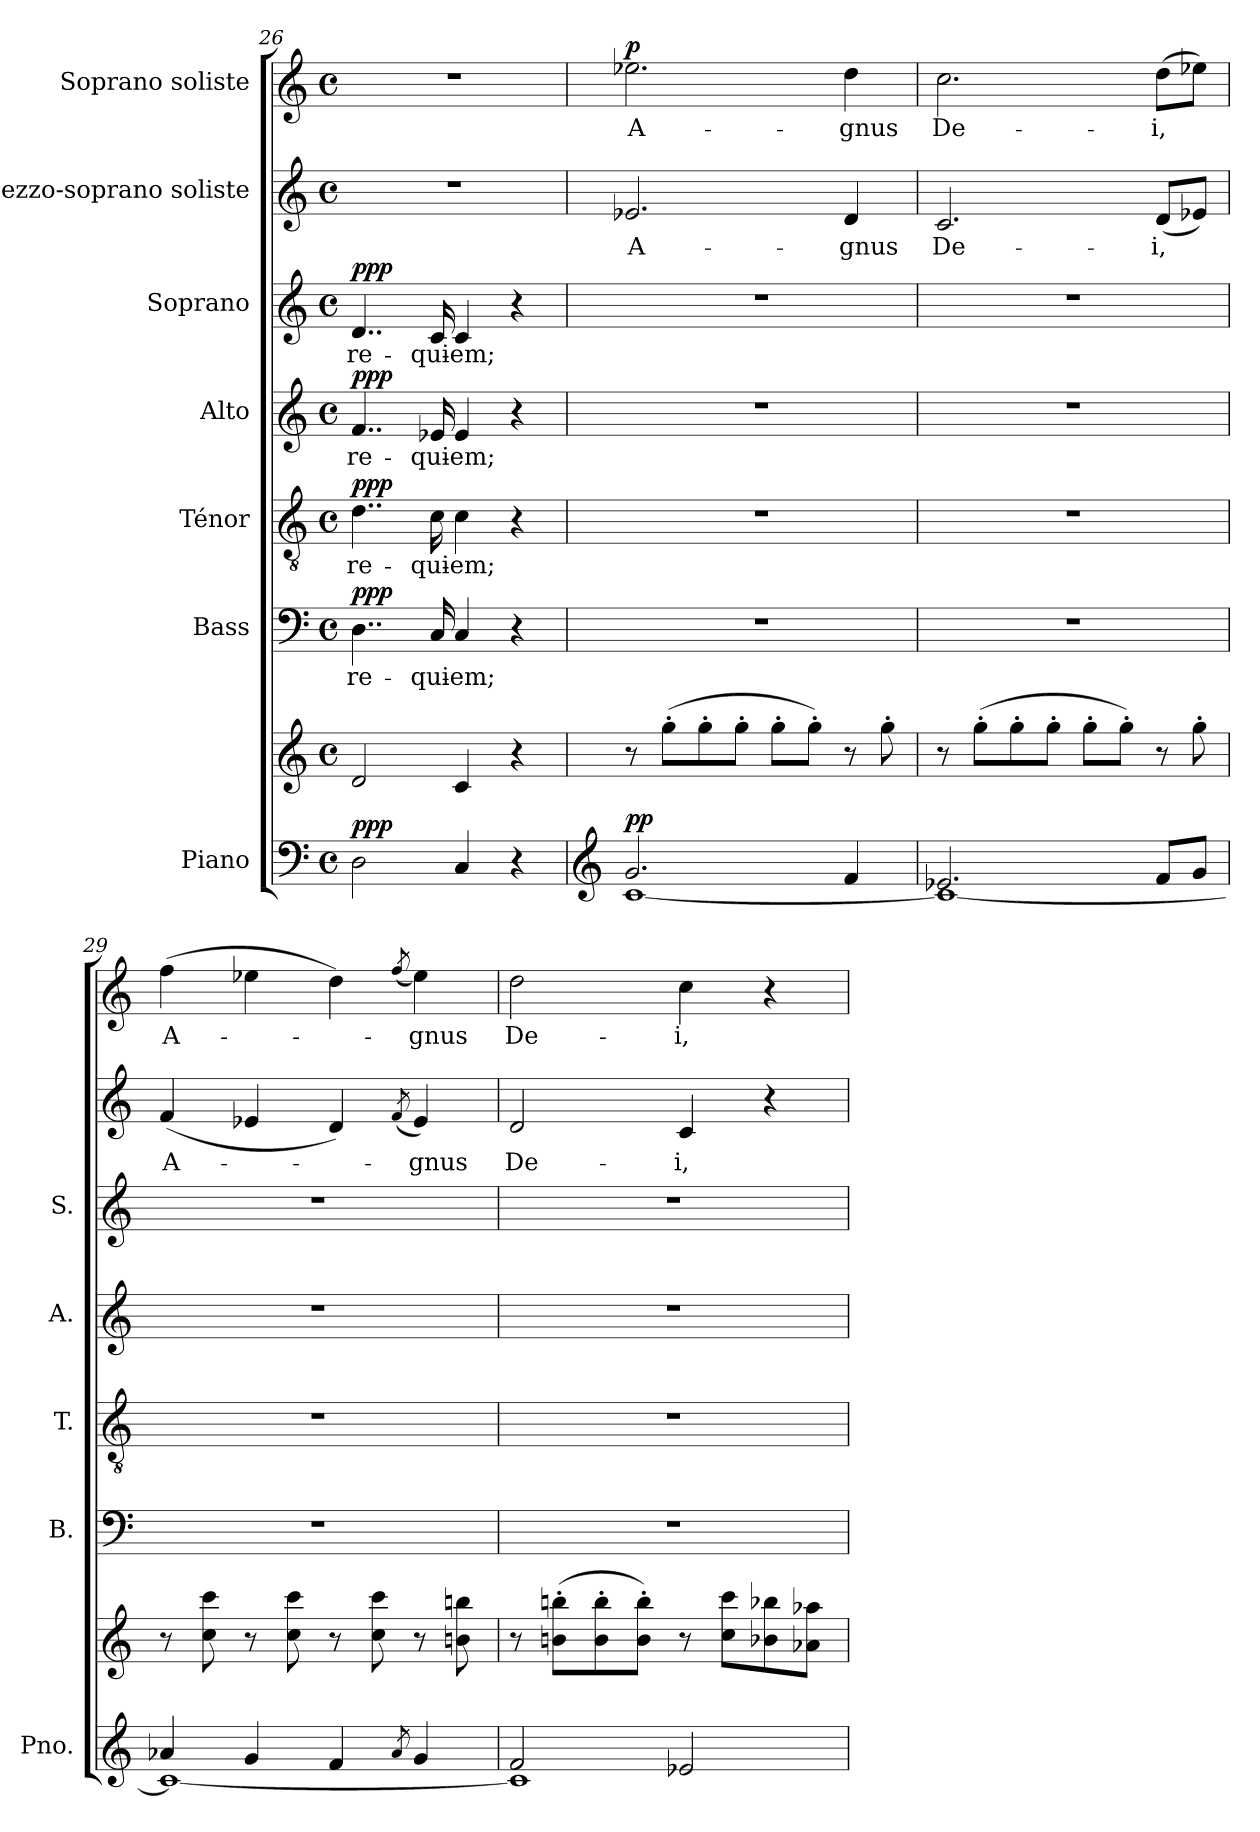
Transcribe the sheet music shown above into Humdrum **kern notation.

**kern	**kern	**dynam	**kern	**text	**dynam	**kern	**text	**dynam	**kern	**text	**dynam	**kern	**text	**dynam	**kern	**text	**kern	**text	**dynam
*part7	*part7	*part7	*part6	*part6	*part6	*part5	*part5	*part5	*part4	*part4	*part4	*part3	*part3	*part3	*part2	*part2	*part1	*part1	*part1
*staff8	*staff7	*staff7/8	*staff6	*staff6	*staff6	*staff5	*staff5	*staff5	*staff4	*staff4	*staff4	*staff3	*staff3	*staff3	*staff2	*staff2	*staff1	*staff1	*staff1
*I"Piano	*	*	*I"Bass	*	*	*I"Ténor	*	*	*I"Alto	*	*	*I"Soprano	*	*	*I"Mezzo-soprano soliste	*	*I"Soprano soliste	*	*
*I'Pno.	*	*	*I'B.	*	*	*I'T.	*	*	*I'A.	*	*	*I'S.	*	*	*	*	*	*	*
*clefF4	*clefG2	*	*clefF4	*	*	*clefGv2	*	*	*clefG2	*	*	*clefG2	*	*	*clefG2	*	*clefG2	*	*
*	*	*	*	*	*	*	*	*	*ITrd2c3	*	*	*	*	*	*	*	*	*	*
*k[]	*k[]	*	*k[]	*	*	*k[]	*	*	*k[f#c#g#]	*	*	*k[]	*	*	*k[]	*	*k[]	*	*
*M4/4	*M4/4	*	*M4/4	*	*	*M4/4	*	*	*M4/4	*	*	*M4/4	*	*	*M4/4	*	*M4/4	*	*
*met(c)	*met(c)	*	*met(c)	*	*	*met(c)	*	*	*met(c)	*	*	*met(c)	*	*	*met(c)	*	*met(c)	*	*
=26	=26	=26	=26	=26	=26	=26	=26	=26	=26	=26	=26	=26	=26	=26	=26	=26	=26	=26	=26
!	!	!LO:DY:a=2	!	!	!LO:DY:a	!	!	!LO:DY:a	!	!	!LO:DY:a	!	!	!LO:DY:a	!	!	!	!	!
2D\	2d/	ppp	4..D\	re-	ppp	4..d\	re-	ppp	4..di/	re-	ppp	4..d/	re-	ppp	1r	.	1r	.	.
.	.	.	16C/	-qui-	.	16c\	-qui-	.	16cni/	-qui-	.	16c/	-qui-	.	.	.	.	.	.
4C/	4c/	.	4C/	-em;	.	4c\	-em;	.	4ci/	-em;	.	4c/	-em;	.	.	.	.	.	.
4r	4r	.	4r	.	.	4r	.	.	4r	.	.	4r	.	.	.	.	.	.	.
!!LO:PB:g=z
=27	=27	=27	=27	=27	=27	=27	=27	=27	=27	=27	=27	=27	=27	=27	=27	=27	=27	=27	=27
*clefG2	*	*	*	*	*	*	*	*	*	*	*	*	*	*	*	*	*	*	*
*^	*	*	*	*	*	*	*	*	*	*	*	*	*	*	*	*	*	*	*
!	!	!	!LO:DY:a=2	!	!	!	!	!	!	!	!	!	!	!	!	!	!	!	!	!LO:DY:a
2.g/	[1c	8r	pp	1r	.	.	1r	.	.	1r	.	.	1r	.	.	2.e-X/	A-	2.ee-X\	A-	p
.	.	(8gg'\L	.	.	.	.	.	.	.	.	.	.	.	.	.	.	.	.	.	.
.	.	8gg'\	.	.	.	.	.	.	.	.	.	.	.	.	.	.	.	.	.	.
.	.	8gg'\J	.	.	.	.	.	.	.	.	.	.	.	.	.	.	.	.	.	.
.	.	8gg'\L	.	.	.	.	.	.	.	.	.	.	.	.	.	.	.	.	.	.
.	.	8gg'\J)	.	.	.	.	.	.	.	.	.	.	.	.	.	.	.	.	.	.
4f/	.	8r	.	.	.	.	.	.	.	.	.	.	.	.	.	4d/	-gnus	4dd\	-gnus	.
.	.	8gg'\	.	.	.	.	.	.	.	.	.	.	.	.	.	.	.	.	.	.
=28	=28	=28	=28	=28	=28	=28	=28	=28	=28	=28	=28	=28	=28	=28	=28	=28	=28	=28	=28	=28
2.e-X/	1c_	8r	.	1r	.	.	1r	.	.	1r	.	.	1r	.	.	2.c/	De-	2.cc\	De-	.
.	.	(8gg'\L	.	.	.	.	.	.	.	.	.	.	.	.	.	.	.	.	.	.
.	.	8gg'\	.	.	.	.	.	.	.	.	.	.	.	.	.	.	.	.	.	.
.	.	8gg'\J	.	.	.	.	.	.	.	.	.	.	.	.	.	.	.	.	.	.
.	.	8gg'\L	.	.	.	.	.	.	.	.	.	.	.	.	.	.	.	.	.	.
.	.	8gg'\J)	.	.	.	.	.	.	.	.	.	.	.	.	.	.	.	.	.	.
8f/L	.	8r	.	.	.	.	.	.	.	.	.	.	.	.	.	(>8d/L	-i,	(8dd\L	-i,	.
8g/J	.	8gg'\	.	.	.	.	.	.	.	.	.	.	.	.	.	8e-X/J)	.	8ee-X\J)	.	.
=29	=29	=29	=29	=29	=29	=29	=29	=29	=29	=29	=29	=29	=29	=29	=29	=29	=29	=29	=29	=29
4a-X/	1c_	8r	.	1r	.	.	1r	.	.	1r	.	.	1r	.	.	(4f/	A-	(4ff\	A-	.
.	.	8cc\ 8ccc\	.	.	.	.	.	.	.	.	.	.	.	.	.	.	.	.	.	.
4g/	.	8r	.	.	.	.	.	.	.	.	.	.	.	.	.	4e-X/	.	4ee-X\	.	.
.	.	8cc\ 8ccc\	.	.	.	.	.	.	.	.	.	.	.	.	.	.	.	.	.	.
4f/	.	8r	.	.	.	.	.	.	.	.	.	.	.	.	.	4d/)	.	4dd\)	.	.
.	.	8cc\ 8ccc\	.	.	.	.	.	.	.	.	.	.	.	.	.	.	.	.	.	.
8qa-/	.	.	.	.	.	.	.	.	.	.	.	.	.	.	.	(8qf/	.	(8qff/	.	.
4g/	.	8r	.	.	.	.	.	.	.	.	.	.	.	.	.	4e-/)	-gnus	4ee-\)	-gnus	.
.	.	8bn\ 8bbn\	.	.	.	.	.	.	.	.	.	.	.	.	.	.	.	.	.	.
=30	=30	=30	=30	=30	=30	=30	=30	=30	=30	=30	=30	=30	=30	=30	=30	=30	=30	=30	=30	=30
2f/	1c]	8r	.	1r	.	.	1r	.	.	1r	.	.	1r	.	.	2d/	De-	2dd\	De-	.
.	.	(8bn\' 8bbn\'L	.	.	.	.	.	.	.	.	.	.	.	.	.	.	.	.	.	.
.	.	8b\' 8bb\'	.	.	.	.	.	.	.	.	.	.	.	.	.	.	.	.	.	.
.	.	8b\' 8bb\'J)	.	.	.	.	.	.	.	.	.	.	.	.	.	.	.	.	.	.
2e-X/	.	8r	.	.	.	.	.	.	.	.	.	.	.	.	.	4c/	-i,	4cc\	-i,	.
.	.	8cc\ 8ccc\L	.	.	.	.	.	.	.	.	.	.	.	.	.	.	.	.	.	.
.	.	8b-X\ 8bb-X\	.	.	.	.	.	.	.	.	.	.	.	.	.	4r	.	4r	.	.
.	.	8a-X\ 8aa-X\J	.	.	.	.	.	.	.	.	.	.	.	.	.	.	.	.	.	.
*v	*v	*	*	*	*	*	*	*	*	*	*	*	*	*	*	*	*	*	*	*
=	=	=	=	=	=	=	=	=	=	=	=	=	=	=	=	=	=	=	=
*-	*-	*-	*-	*-	*-	*-	*-	*-	*-	*-	*-	*-	*-	*-	*-	*-	*-	*-	*-
